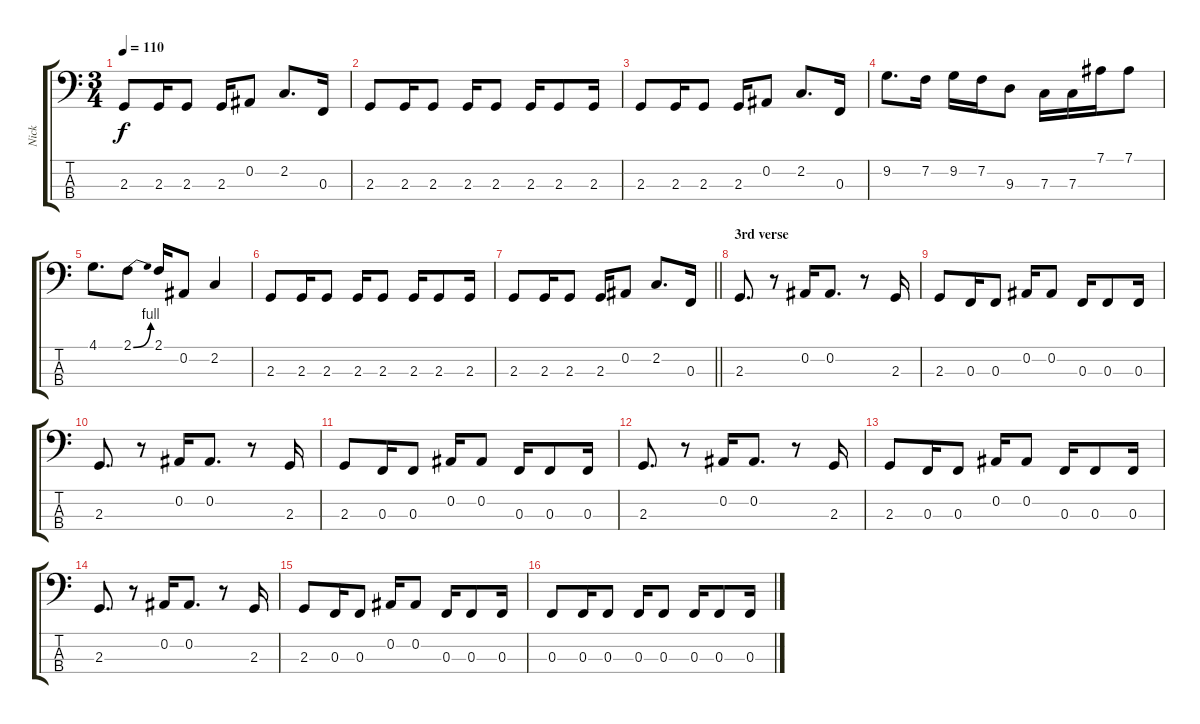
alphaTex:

\track ("Nick" "Nick") {instrument electricbasspick}
\staff {score tabs}
\tuning (Eb2 Bb1 F1 C1) {hide}
\ts (3 4)
\tempo 110
\clef f4
\ks c
2.3.8{dy f} 2.3.16 2.3.8 2.3.16 0.2.8 2.2.8{d} 0.3.16 |
2.3.8 2.3.16 2.3.8 2.3.16 2.3.8 2.3.16 2.3.8 2.3.16 |
2.3.8 2.3.16 2.3.8 2.3.16 0.2.8 2.2.8{d} 0.3.16 |
9.2.8{d} 7.2.16 9.2.16 7.2.16 9.3.8 7.3.16 7.3.16 7.1.16 7.1.8 |
4.1.8{d} 2.1{be (bend 0 0 60 4)}.8 2.1.16 0.2.8 2.2.4 |
2.3.8 2.3.16 2.3.8 2.3.16 2.3.8 2.3.16 2.3.8 2.3.16 |
\barLineRight lightlight
2.3.8 2.3.16 2.3.8 2.3.16 0.2.8 2.2.8{d} 0.3.16 |
\section ("" "3rd verse")
2.3.8{d} r.8 0.2.16 0.2.8{d} r.8 2.3.16 |
2.3.8 0.3.16 0.3.8 0.2.16 0.2.8 0.3.16 0.3.8 0.3.16 |
2.3.8{d} r.8 0.2.16 0.2.8{d} r.8 2.3.16 |
2.3.8 0.3.16 0.3.8 0.2.16 0.2.8 0.3.16 0.3.8 0.3.16 |
2.3.8{d} r.8 0.2.16 0.2.8{d} r.8 2.3.16 |
2.3.8 0.3.16 0.3.8 0.2.16 0.2.8 0.3.16 0.3.8 0.3.16 |
2.3.8{d} r.8 0.2.16 0.2.8{d} r.8 2.3.16 |
2.3.8 0.3.16 0.3.8 0.2.16 0.2.8 0.3.16 0.3.8 0.3.16 |
0.3.8 0.3.16 0.3.8 0.3.16 0.3.8 0.3.16 0.3.8 0.3.16
